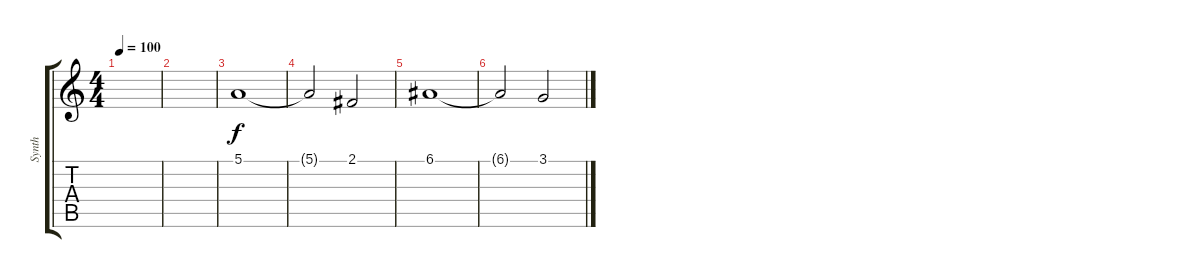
\track ("Synth" "Synth") {instrument pad4choir}
\staff {score tabs}
\tuning (E4 B3 G3 D3 A2 E2) {hide}
\ts (4 4)
\tempo 100
\clef g2
\ks c
|
|
5.1.1 |
5.1{t}.2 2.1.2 |
6.1.1 |
6.1{t}.2 3.1.2
